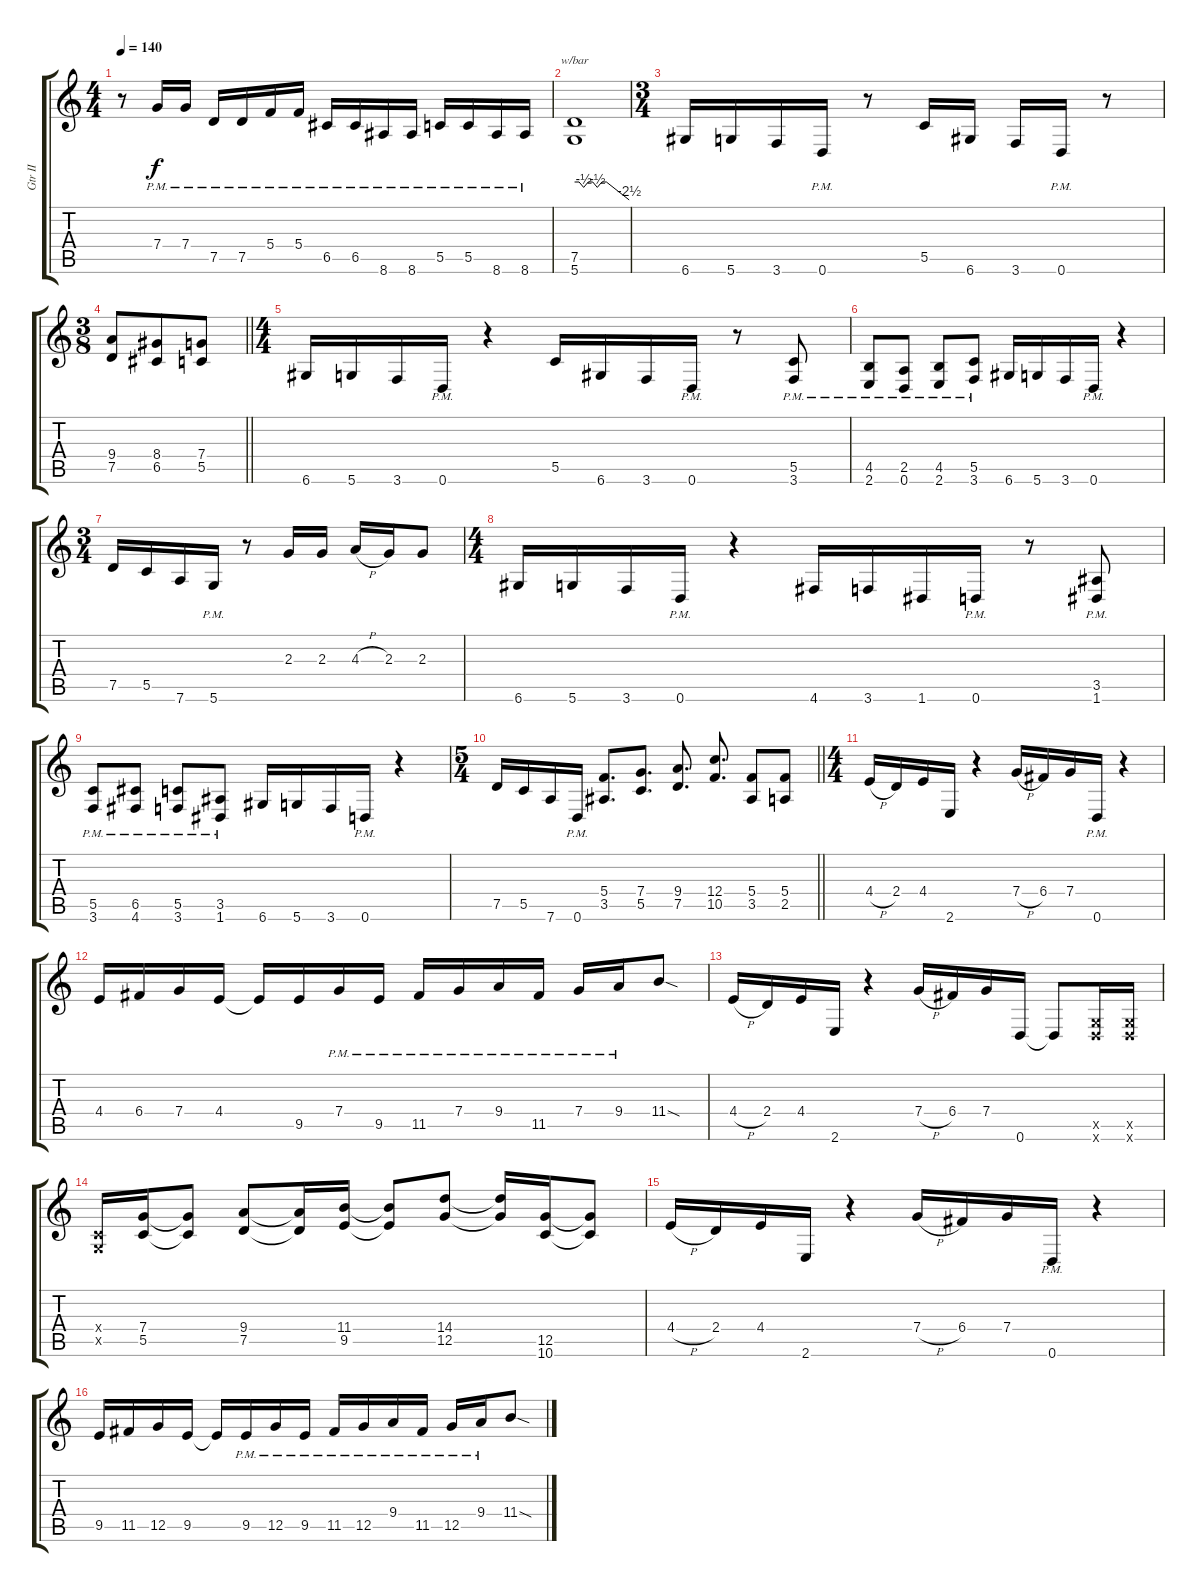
\track ("Gtr II" "Gtr II") {instrument overdrivenguitar}
\staff {score tabs}
\tuning (D4 A3 F3 C3 G2 D2) {hide}
\ts (4 4)
\tempo 140
\clef g2
\ks c
r.8{dy f} 7.4{pm}.16 7.4{pm}.16 7.5{pm}.16 7.5{pm}.16 5.4{pm}.16 5.4{pm}.16 6.5{pm}.16 6.5{pm}.16 8.6{pm}.16 8.6{pm}.16 5.5{pm}.16 5.5{pm}.16 8.6{pm}.16 8.6{pm}.16 |
(7.5 5.6).1{tbe (custom default 0 0 5 0 10 -2 15 0 20 0 25 -2 30 0 35 0 60 -10)} |
\ts (3 4)
6.6.16 5.6.16 3.6.16 0.6{pm}.16 r.8 5.5.16 6.6.16 3.6.16 0.6{pm}.16 r.8 |
\ts (3 8)
\barLineRight lightlight
(9.4 7.5).8 (8.4 6.5).8 (7.4 5.5).8 |
\ts (4 4)
6.6.16 5.6.16 3.6.16 0.6{pm}.16 r.4 5.5.16 6.6.16 3.6.16 0.6{pm}.16 r.8 (5.5{pm} 3.6{pm}).8 |
(4.5{pm} 2.6{pm}).8 (2.5{pm} 0.6{pm}).8 (4.5{pm} 2.6{pm}).8 (5.5{pm} 3.6{pm}).8 6.6.16 5.6.16 3.6.16 0.6{pm}.16 r.4 |
\ts (3 4)
7.5.16 5.5.16 7.6.16 5.6{pm}.16 r.8 2.3.16 2.3.16 4.3{h}.16 2.3.16 2.3.8 |
\ts (4 4)
6.6.16 5.6.16 3.6.16 0.6{pm}.16 r.4 4.6.16 3.6.16 1.6.16 0.6{pm}.16 r.8 (3.5{pm} 1.6{pm}).8 |
(5.5{pm} 3.6{pm}).8 (6.5{pm} 4.6{pm}).8 (5.5{pm} 3.6{pm}).8 (3.5{pm} 1.6{pm}).8 6.6.16 5.6.16 3.6.16 0.6{pm}.16 r.4 |
\ts (5 4)
\barLineRight lightlight
7.5.16 5.5.16 7.6.16 0.6{pm}.16 (5.4 3.5).8{d} (7.4 5.5).8{d} (9.4 7.5).8{d} (12.4 10.5).8{d} (5.4 3.5).8 (5.4 2.5).8 |
\ts (4 4)
4.4{h}.16{volume 16 instrument overdrivenguitar} 2.4.16 4.4.16 2.6.16 r.4 7.4{h}.16 6.4.16 7.4.16 0.6{pm}.16 r.4 |
4.4.16 6.4.16 7.4.16 4.4.16 4.4{t}.16 9.5.16 7.4{pm}.16 9.5{pm}.16 11.5{pm}.16 7.4{pm}.16 9.4{pm}.16 11.5{pm}.16 7.4{pm}.16 9.4{pm}.16 11.4{sod}.8 |
4.4{h}.16 2.4.16 4.4.16 2.6.16 r.4 7.4{h}.16 6.4.16 7.4.16 0.6.16 0.6{t}.8 (0.5{x} 0.6{x}).16 (0.5{x} 0.6{x}).16 |
(0.4{x} 0.5{x}).16 (7.4 5.5).16 (7.4{t} 5.5{t}).8 (9.4 7.5).8 (9.4{t} 7.5{t}).16 (11.4 9.5).16 (11.4{t} 9.5{t}).8 (14.4 12.5).8 (14.4{t} 12.5{t}).16 (12.5 10.6).16 (12.5{t} 10.6{t}).8 |
4.4{h}.16 2.4.16 4.4.16 2.6.16 r.4 7.4{h}.16 6.4.16 7.4.16 0.6{pm}.16 r.4 |
9.5.16 11.5.16 12.5.16 9.5.16 9.5{t}.16 9.5{pm}.16 12.5{pm}.16 9.5{pm}.16 11.5{pm}.16 12.5{pm}.16 9.4{pm}.16 11.5{pm}.16 12.5{pm}.16 9.4{pm}.16 11.4{sod}.8
